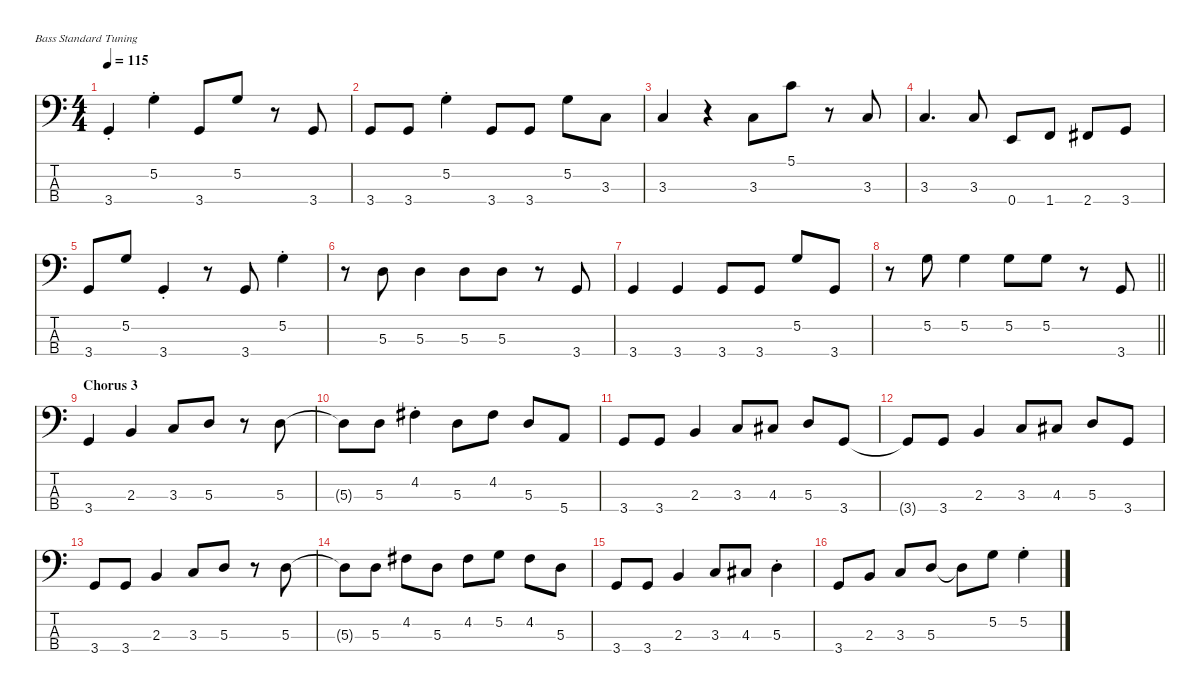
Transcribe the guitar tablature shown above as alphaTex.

\defaultSystemsLayout 4
\hideDynamics
\bracketExtendMode nobrackets
\singleTrackTrackNamePolicy hidden
\multiTrackTrackNamePolicy hidden
\otherSystemsTrackNameOrientation horizontal
\track ("Bass" "el.bs.") {defaultSystemsLayout 8 instrument electricbassfinger}
\staff {score tabs}
\tuning (G2 D2 A1 E1)
\ts (4 4)
\tempo 115
\clef f4
\ks c
3.4{st}.4{dy f} 5.2{st}.4 3.4.8 5.2.8 r.8 3.4.8 |
3.4.8 3.4.8 5.2{st}.4 3.4.8 3.4.8 5.2.8 3.3.8 |
3.3.4 r.4 3.3.8 5.1.8 r.8 3.3.8 |
3.3.4{d} 3.3.8 0.4.8 1.4.8 2.4{acc #}.8 3.4.8 |
3.4.8 5.2.8 3.4{st}.4 r.8 3.4.8 5.2{st}.4 |
r.8 5.3.8 5.3.4 5.3.8 5.3.8 r.8 3.4.8 |
3.4.4 3.4.4 3.4.8 3.4.8 5.2.8 3.4.8 |
\barLineRight lightlight
r.8 5.2.8 5.2.4 5.2.8 5.2.8 r.8 3.4.8 |
\section ("" "Chorus 3")
3.4.4 2.3.4 3.3.8 5.3.8 r.8 5.3.8 |
5.3{t}.8 5.3.8 4.2{st acc #}.4 5.3.8 4.2{acc #}.8 5.3.8 5.4.8 |
3.4.8 3.4.8 2.3.4 3.3.8 4.3{acc #}.8 5.3.8 3.4.8 |
3.4{t}.8 3.4.8 2.3.4 3.3.8 4.3{acc #}.8 5.3.8 3.4.8 |
3.4.8 3.4.8 2.3.4 3.3.8 5.3.8 r.8 5.3.8 |
5.3{t}.8 5.3.8 4.2{acc #}.8 5.3.8 4.2{acc #}.8 5.2.8 4.2{acc #}.8 5.3.8 |
3.4.8 3.4.8 2.3.4 3.3.8 4.3{acc #}.8 5.3{st}.4 |
3.4.8 2.3.8 3.3.8 5.3.8 5.3{t}.8 5.2.8 5.2{st}.4
